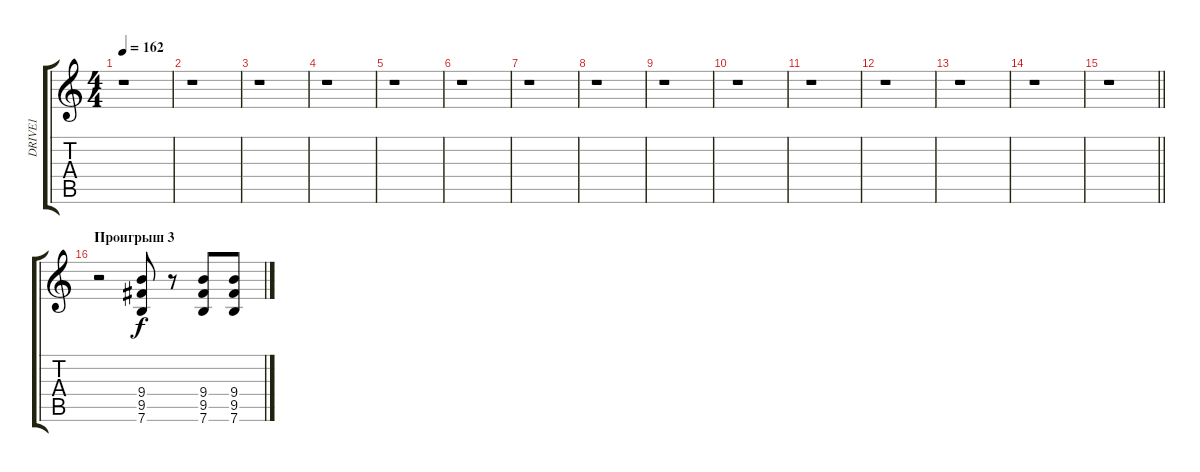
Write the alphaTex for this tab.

\track ("DRIVE1" "DRIVE1") {instrument distortionguitar}
\staff {score tabs}
\tuning (E4 B3 G3 D3 A2 E2) {hide}
\ts (4 4)
\tempo 162
\clef g2
\ks c
r.1{dy fff} |
r.1 |
r.1 |
r.1 |
r.1 |
r.1 |
r.1 |
r.1 |
r.1 |
r.1 |
r.1 |
r.1 |
r.1 |
r.1 |
\barLineRight lightlight
r.1 |
\section ("" "Проигрыш 3")
r.2 (9.4 9.5 7.6).8{dy f} r.8 (9.4 9.5 7.6).8 (9.4 9.5 7.6).8
